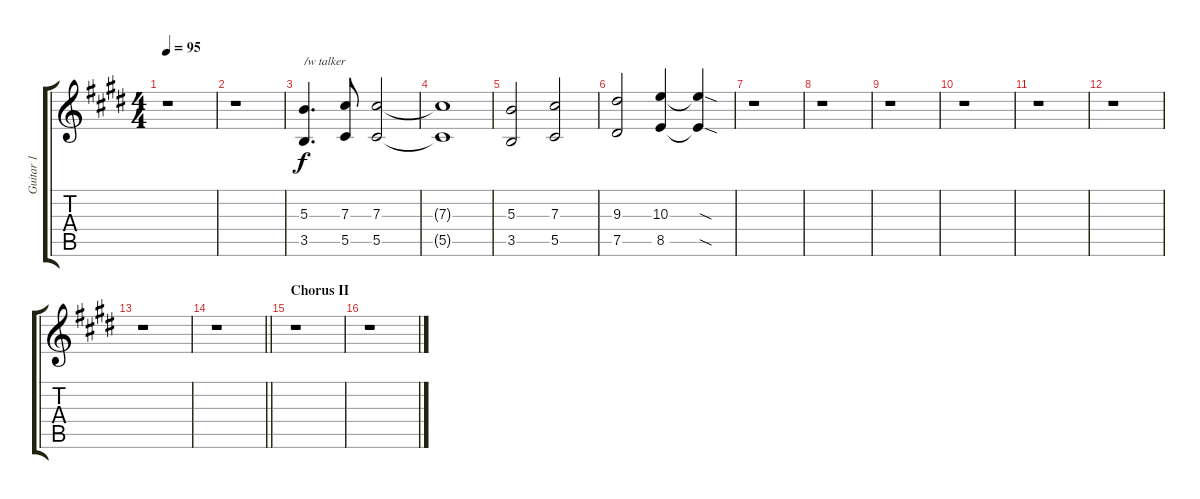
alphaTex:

\track ("Guitar 1" "Guitar 1") {instrument distortionguitar}
\staff {score tabs}
\tuning (Eb4 Bb3 Gb3 Db3 Ab2 Db2) {hide}
\ts (4 4)
\tempo 95
\clef g2
\ks e
r.1{dy f} |
r.1{volume 13} |
(5.3 3.5).4{d txt "/w talker"} (7.3 5.5).8 (7.3 5.5).2 |
(7.3{t} 5.5{t}).1 |
(5.3 3.5).2 (7.3 5.5).2 |
(9.3 7.5).2 (10.3 8.5).4 (10.3{sod t} 8.5{sod t}).4 |
r.1 |
r.1 |
r.1 |
r.1 |
r.1 |
r.1 |
r.1 |
\barLineRight lightlight
r.1 |
\section ("" "Chorus II")
r.1 |
r.1
